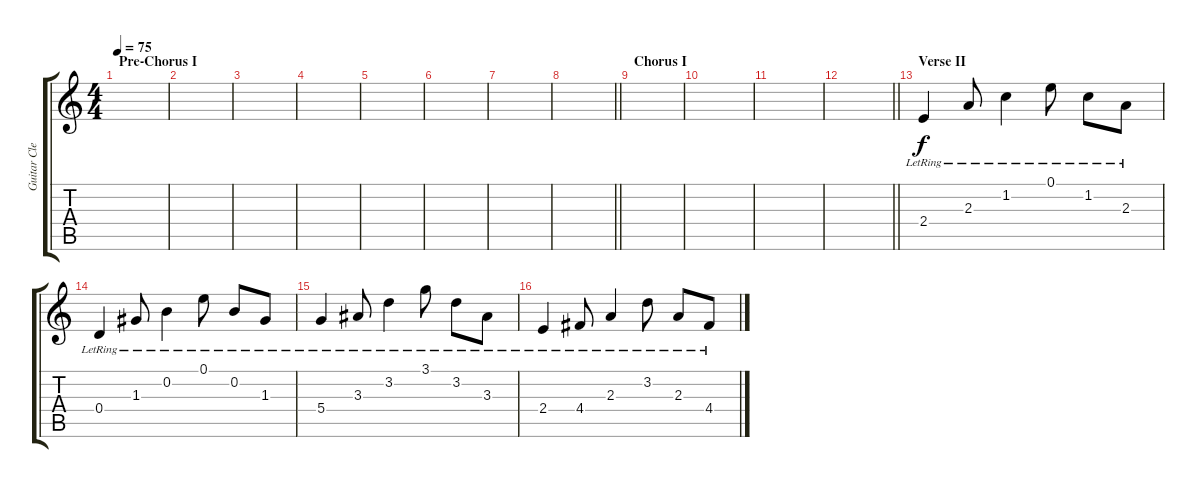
\track ("Guitar Clean" "Guitar Cle") {instrument electricguitarclean}
\staff {score tabs}
\tuning (E4 B3 G3 D3 A2 E2) {hide}
\ts (4 4)
\section ("" "Pre-Chorus I")
\tempo 75
\clef g2
\ks c
|
|
|
|
|
|
|
\barLineRight lightlight
|
\section ("" "Chorus I")
|
|
|
\barLineRight lightlight
|
\section ("" "Verse II")
2.4{lr}.4 2.3{lr}.8 1.2{lr}.4 0.1{lr}.8 1.2{lr}.8 2.3{lr}.8 |
0.4{lr}.4 1.3{lr}.8 0.2{lr}.4 0.1{lr}.8 0.2{lr}.8 1.3{lr}.8 |
5.4{lr}.4 3.3{lr}.8 3.2{lr}.4 3.1{lr}.8 3.2{lr}.8 3.3{lr}.8 |
2.4{lr}.4 4.4{lr}.8 2.3{lr}.4 3.2{lr}.8 2.3{lr}.8 4.4{lr}.8
